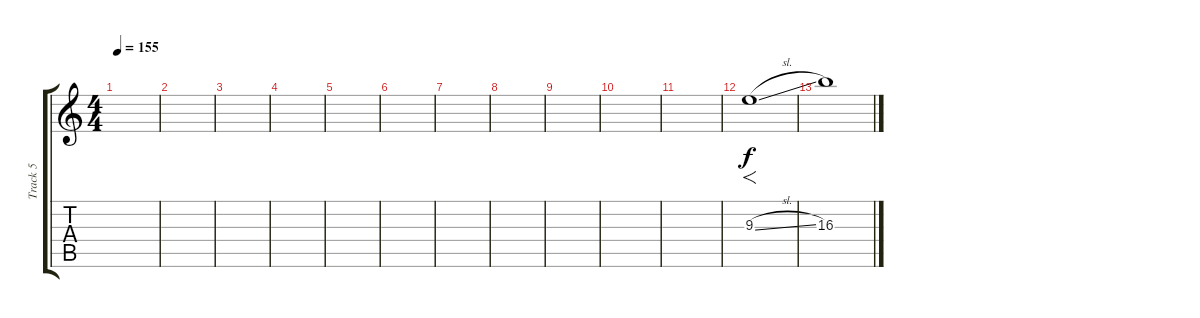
\track ("Track 5" "Track 5") {instrument distortionguitar}
\staff {score tabs}
\tuning (E4 B3 G3 D3 A2 E2) {hide}
\ts (4 4)
\tempo 155
\clef g2
\ks c
|
|
|
|
|
|
|
|
|
|
|
9.3{sl}.1{f} |
16.3.1
